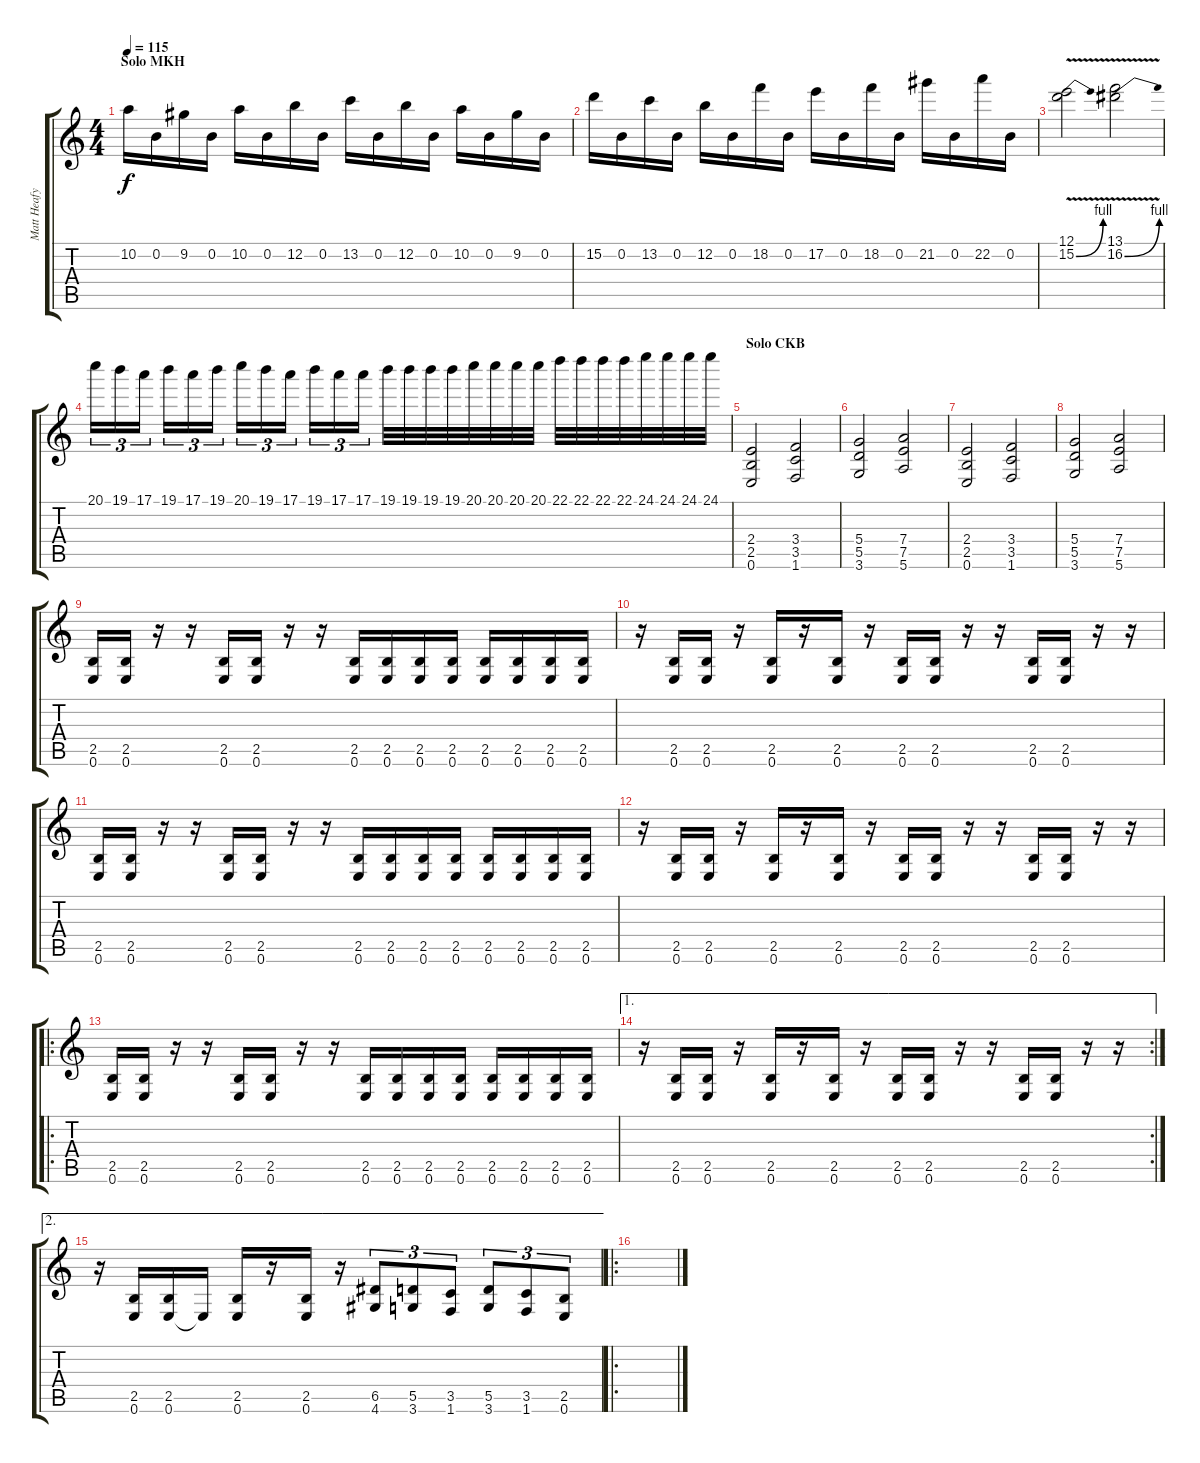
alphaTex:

\track ("Matt Heafy" "Matt Heafy") {instrument distortionguitar}
\staff {score tabs}
\tuning (E4 B3 G3 D3 A2 E2) {hide}
\ts (4 4)
\section ("" "Solo MKH")
\tempo 115
\clef g2
\ks c
10.2.16{dy f} 0.2.16 9.2.16 0.2.16 10.2.16 0.2.16 12.2.16 0.2.16 13.2.16 0.2.16 12.2.16 0.2.16 10.2.16 0.2.16 9.2.16 0.2.16 |
15.2.16 0.2.16 13.2.16 0.2.16 12.2.16 0.2.16 18.2.16 0.2.16 17.2.16 0.2.16 18.2.16 0.2.16 21.2.16 0.2.16 22.2.16 0.2.16 |
(12.1 15.2{be (bend 0 0 60 4) v}).2 (13.1 16.2{be (bend 0 0 60 4) v}).2 |
20.1.16{tu (3 2)} 19.1.16{tu (3 2)} 17.1.16{tu (3 2)} 19.1.16{tu (3 2)} 17.1.16{tu (3 2)} 19.1.16{tu (3 2)} 20.1.16{tu (3 2)} 19.1.16{tu (3 2)} 17.1.16{tu (3 2)} 19.1.16{tu (3 2)} 17.1.16{tu (3 2)} 17.1.16{tu (3 2)} 19.1.32 19.1.32 19.1.32 19.1.32 20.1.32 20.1.32 20.1.32 20.1.32 22.1.32 22.1.32 22.1.32 22.1.32 24.1.32 24.1.32 24.1.32 24.1.32 |
\section ("" "Solo CKB")
(2.4 2.5 0.6).2 (3.4 3.5 1.6).2 |
(5.4 5.5 3.6).2 (7.4 7.5 5.6).2 |
(2.4 2.5 0.6).2 (3.4 3.5 1.6).2 |
(5.4 5.5 3.6).2 (7.4 7.5 5.6).2 |
(2.5 0.6).16 (2.5 0.6).16 r.16 r.16 (2.5 0.6).16 (2.5 0.6).16 r.16 r.16 (2.5 0.6).16 (2.5 0.6).16 (2.5 0.6).16 (2.5 0.6).16 (2.5 0.6).16 (2.5 0.6).16 (2.5 0.6).16 (2.5 0.6).16 |
r.16 (2.5 0.6).16 (2.5 0.6).16 r.16 (2.5 0.6).16 r.16 (2.5 0.6).16 r.16 (2.5 0.6).16 (2.5 0.6).16 r.16 r.16 (2.5 0.6).16 (2.5 0.6).16 r.16 r.16 |
(2.5 0.6).16 (2.5 0.6).16 r.16 r.16 (2.5 0.6).16 (2.5 0.6).16 r.16 r.16 (2.5 0.6).16 (2.5 0.6).16 (2.5 0.6).16 (2.5 0.6).16 (2.5 0.6).16 (2.5 0.6).16 (2.5 0.6).16 (2.5 0.6).16 |
r.16 (2.5 0.6).16 (2.5 0.6).16 r.16 (2.5 0.6).16 r.16 (2.5 0.6).16 r.16 (2.5 0.6).16 (2.5 0.6).16 r.16 r.16 (2.5 0.6).16 (2.5 0.6).16 r.16 r.16 |
\ro
(2.5 0.6).16 (2.5 0.6).16 r.16 r.16 (2.5 0.6).16 (2.5 0.6).16 r.16 r.16 (2.5 0.6).16 (2.5 0.6).16 (2.5 0.6).16 (2.5 0.6).16 (2.5 0.6).16 (2.5 0.6).16 (2.5 0.6).16 (2.5 0.6).16 |
\ae 1
\rc 2
r.16 (2.5 0.6).16 (2.5 0.6).16 r.16 (2.5 0.6).16 r.16 (2.5 0.6).16 r.16 (2.5 0.6).16 (2.5 0.6).16 r.16 r.16 (2.5 0.6).16 (2.5 0.6).16 r.16 r.16 |
\ae 2
r.16 (2.5 0.6).16 (2.5 0.6).16 0.6{t}.16 (2.5 0.6).16 r.16 (2.5 0.6).16 r.16 (6.5 4.6).8{tu (3 2)} (5.5 3.6).8{tu (3 2)} (3.5 1.6).8{tu (3 2)} (5.5 3.6).8{tu (3 2)} (3.5 1.6).8{tu (3 2)} (2.5 0.6).8{tu (3 2)} |
\ro
